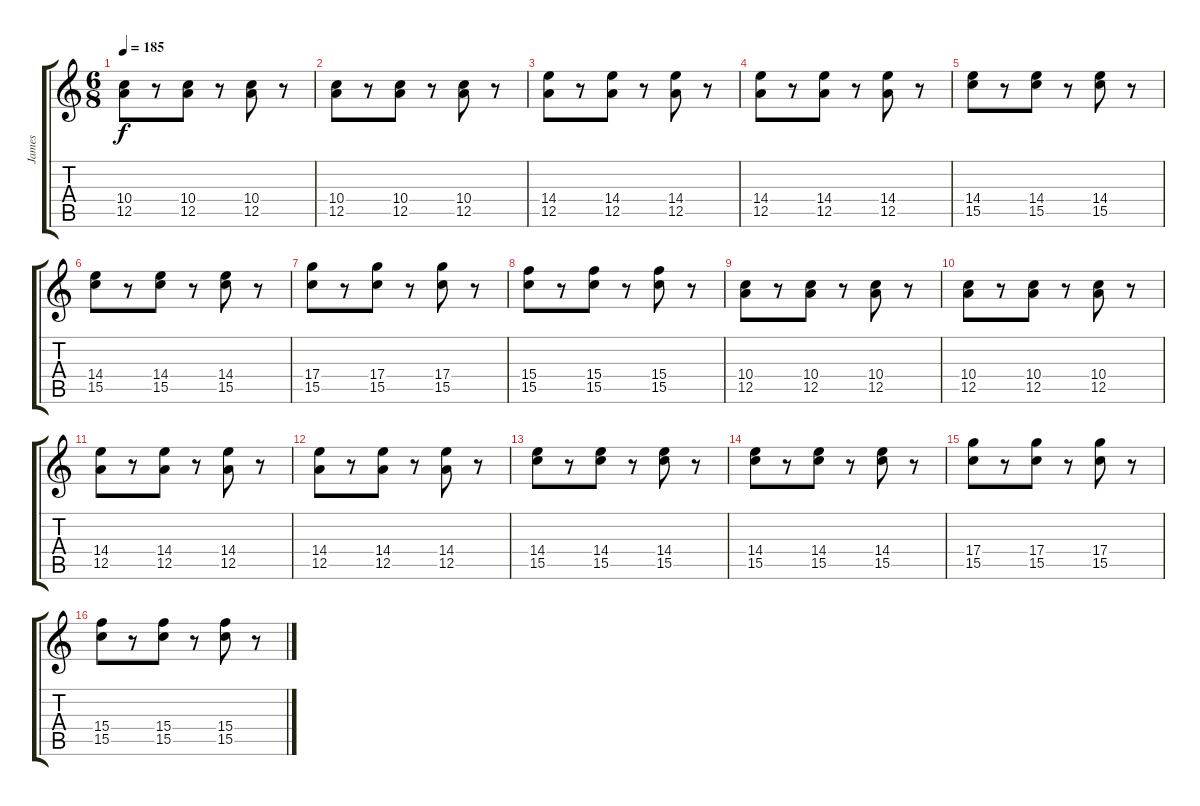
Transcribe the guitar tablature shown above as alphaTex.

\track ("James" "James") {instrument electricguitarjazz}
\staff {score tabs}
\tuning (E4 B3 G3 D3 A2 D2) {hide}
\ts (6 8)
\tempo 185
\clef g2
\ks c
(10.4 12.5).8{dy f} r.8 (10.4 12.5).8 r.8 (10.4 12.5).8 r.8 |
(10.4 12.5).8 r.8 (10.4 12.5).8 r.8 (10.4 12.5).8 r.8 |
(14.4 12.5).8 r.8 (14.4 12.5).8 r.8 (14.4 12.5).8 r.8 |
(14.4 12.5).8 r.8 (14.4 12.5).8 r.8 (14.4 12.5).8 r.8 |
(14.4 15.5).8 r.8 (14.4 15.5).8 r.8 (14.4 15.5).8 r.8 |
(14.4 15.5).8 r.8 (14.4 15.5).8 r.8 (14.4 15.5).8 r.8 |
(17.4 15.5).8 r.8 (17.4 15.5).8 r.8 (17.4 15.5).8 r.8 |
(15.4 15.5).8 r.8 (15.4 15.5).8 r.8 (15.4 15.5).8 r.8 |
(10.4 12.5).8 r.8 (10.4 12.5).8 r.8 (10.4 12.5).8 r.8 |
(10.4 12.5).8 r.8 (10.4 12.5).8 r.8 (10.4 12.5).8 r.8 |
(14.4 12.5).8 r.8 (14.4 12.5).8 r.8 (14.4 12.5).8 r.8 |
(14.4 12.5).8 r.8 (14.4 12.5).8 r.8 (14.4 12.5).8 r.8 |
(14.4 15.5).8 r.8 (14.4 15.5).8 r.8 (14.4 15.5).8 r.8 |
(14.4 15.5).8 r.8 (14.4 15.5).8 r.8 (14.4 15.5).8 r.8 |
(17.4 15.5).8 r.8 (17.4 15.5).8 r.8 (17.4 15.5).8 r.8 |
(15.4 15.5).8 r.8 (15.4 15.5).8 r.8 (15.4 15.5).8 r.8
